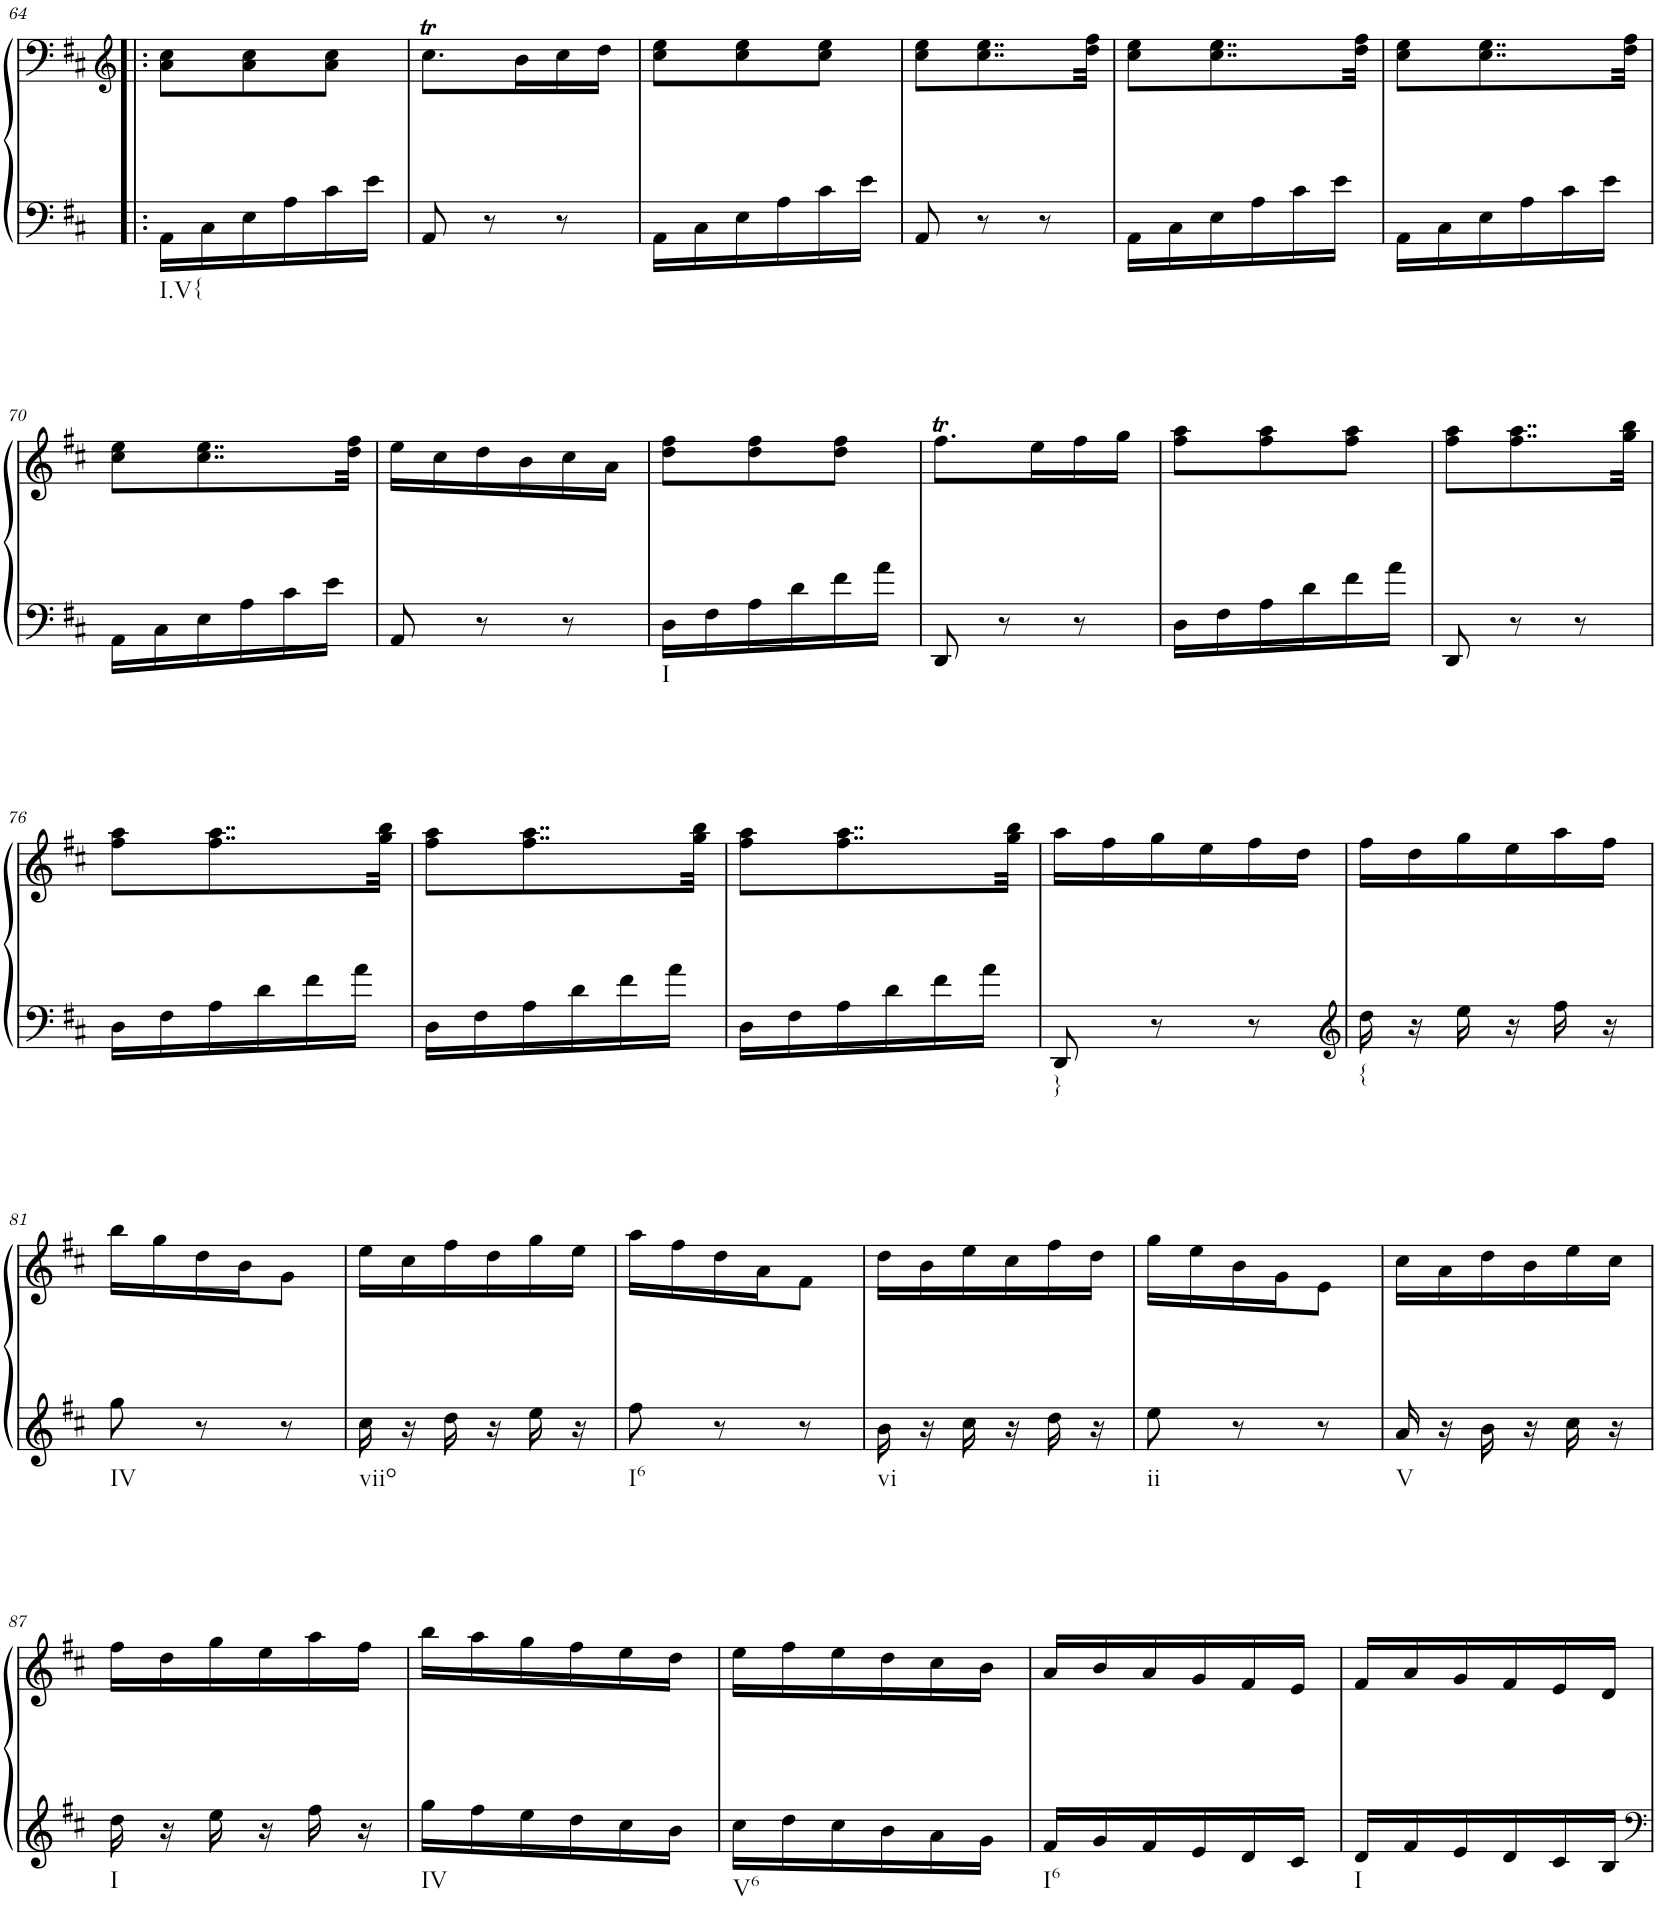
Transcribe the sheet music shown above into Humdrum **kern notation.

**kern	**kern
*part1	*part1
*staff2	*staff1
*I"Piano	*
*I'Pno.	*
!!LO:PB:g=z
*clefF4	*clefG2
*k[f#c#]	*k[f#c#]
*M3/8	*M3/8
=64!|:	=64!|:
!LO:TX:b:t=I.V{	!
16AA\LL	8a\ 8cc#\L
16C#\	.
16E\	8a\ 8cc#\
16A\	.
16c#\	8a\ 8cc#\J
16e\JJ	.
=65	=65
8AA/	8.cc#t\L
8r	.
.	16b\L
8r	16cc#\
.	16dd\JJ
=66	=66
16AA\LL	8cc#\ 8ee\L
16C#\	.
16E\	8cc#\ 8ee\
16A\	.
16c#\	8cc#\ 8ee\J
16e\JJ	.
=67	=67
8AA/	8cc#\ 8ee\L
8r	8..cc#\ 8..ee\
8r	.
.	32dd\ 32ff#\Jkk
=68	=68
16AA\LL	8cc#\ 8ee\L
16C#\	.
16E\	8..cc#\ 8..ee\
16A\	.
16c#\	.
16e\JJ	.
.	32dd\ 32ff#\Jkk
=69	=69
16AA\LL	8cc#\ 8ee\L
16C#\	.
16E\	8..cc#\ 8..ee\
16A\	.
16c#\	.
16e\JJ	.
.	32dd\ 32ff#\Jkk
!!LO:LB:g=z
=70	=70
16AA\LL	8cc#\ 8ee\L
16C#\	.
16E\	8..cc#\ 8..ee\
16A\	.
16c#\	.
16e\JJ	.
.	32dd\ 32ff#\Jkk
=71	=71
8AA/	16ee\LL
.	16cc#\
8r	16dd\
.	16b\
8r	16cc#\
.	16a\JJ
=72	=72
!LO:TX:b:t=I	!
16D\LL	8dd\ 8ff#\L
16F#\	.
16A\	8dd\ 8ff#\
16d\	.
16f#\	8dd\ 8ff#\J
16a\JJ	.
=73	=73
8DD/	8.ff#t\L
8r	.
.	16ee\L
8r	16ff#\
.	16gg\JJ
=74	=74
16D\LL	8ff#\ 8aa\L
16F#\	.
16A\	8ff#\ 8aa\
16d\	.
16f#\	8ff#\ 8aa\J
16a\JJ	.
=75	=75
8DD/	8ff#\ 8aa\L
8r	8..ff#\ 8..aa\
8r	.
.	32gg\ 32bb\Jkk
!!LO:LB:g=z
=76	=76
16D\LL	8ff#\ 8aa\L
16F#\	.
16A\	8..ff#\ 8..aa\
16d\	.
16f#\	.
16a\JJ	.
.	32gg\ 32bb\Jkk
=77	=77
16D\LL	8ff#\ 8aa\L
16F#\	.
16A\	8..ff#\ 8..aa\
16d\	.
16f#\	.
16a\JJ	.
.	32gg\ 32bb\Jkk
=78	=78
16D\LL	8ff#\ 8aa\L
16F#\	.
16A\	8..ff#\ 8..aa\
16d\	.
16f#\	.
16a\JJ	.
.	32gg\ 32bb\Jkk
=79	=79
!LO:TX:b:t=}	!
8DD/	16aa\LL
.	16ff#\
8r	16gg\
.	16ee\
8r	16ff#\
.	16dd\JJ
=80	=80
*clefG2	*
!LO:TX:b:t={	!
16dd\	16ff#\LL
16r	16dd\
16ee\	16gg\
16r	16ee\
16ff#\	16aa\
16r	16ff#\JJ
!!LO:LB:g=z
=81	=81
!LO:TX:b:t=IV	!
8gg\	16bb\LL
.	16gg\
8r	16dd\
.	16b\J
8r	8g\J
=82	=82
!LO:TX:b:t=viio	!
16cc#\	16ee\LL
16r	16cc#\
16dd\	16ff#\
16r	16dd\
16ee\	16gg\
16r	16ee\JJ
=83	=83
!LO:TX:b:t=I6	!
8ff#\	16aa\LL
.	16ff#\
8r	16dd\
.	16a\J
8r	8f#\J
=84	=84
!LO:TX:b:t=vi	!
16b\	16dd\LL
16r	16b\
16cc#\	16ee\
16r	16cc#\
16dd\	16ff#\
16r	16dd\JJ
=85	=85
!LO:TX:b:t=ii	!
8ee\	16gg\LL
.	16ee\
8r	16b\
.	16g\J
8r	8e\J
=86	=86
!LO:TX:b:t=V	!
16a/	16cc#\LL
16r	16a\
16b\	16dd\
16r	16b\
16cc#\	16ee\
16r	16cc#\JJ
!!LO:LB:g=z
=87	=87
!LO:TX:b:t=I	!
16dd\	16ff#\LL
16r	16dd\
16ee\	16gg\
16r	16ee\
16ff#\	16aa\
16r	16ff#\JJ
=88	=88
!LO:TX:b:t=IV	!
16gg\LL	16bb\LL
16ff#\	16aa\
16ee\	16gg\
16dd\	16ff#\
16cc#\	16ee\
16b\JJ	16dd\JJ
=89	=89
!LO:TX:b:t=V6	!
16cc#\LL	16ee\LL
16dd\	16ff#\
16cc#\	16ee\
16b\	16dd\
16a\	16cc#\
16g\JJ	16b\JJ
=90	=90
!LO:TX:b:t=I6	!
16f#/LL	16a/LL
16g/	16b/
16f#/	16a/
16e/	16g/
16d/	16f#/
16c#/JJ	16e/JJ
=91	=91
!LO:TX:b:t=I	!
16d/LL	16f#/LL
16f#/	16a/
16e/	16g/
16d/	16f#/
16c#/	16e/
16B/JJ	16d/JJ
=	=
*-	*-
